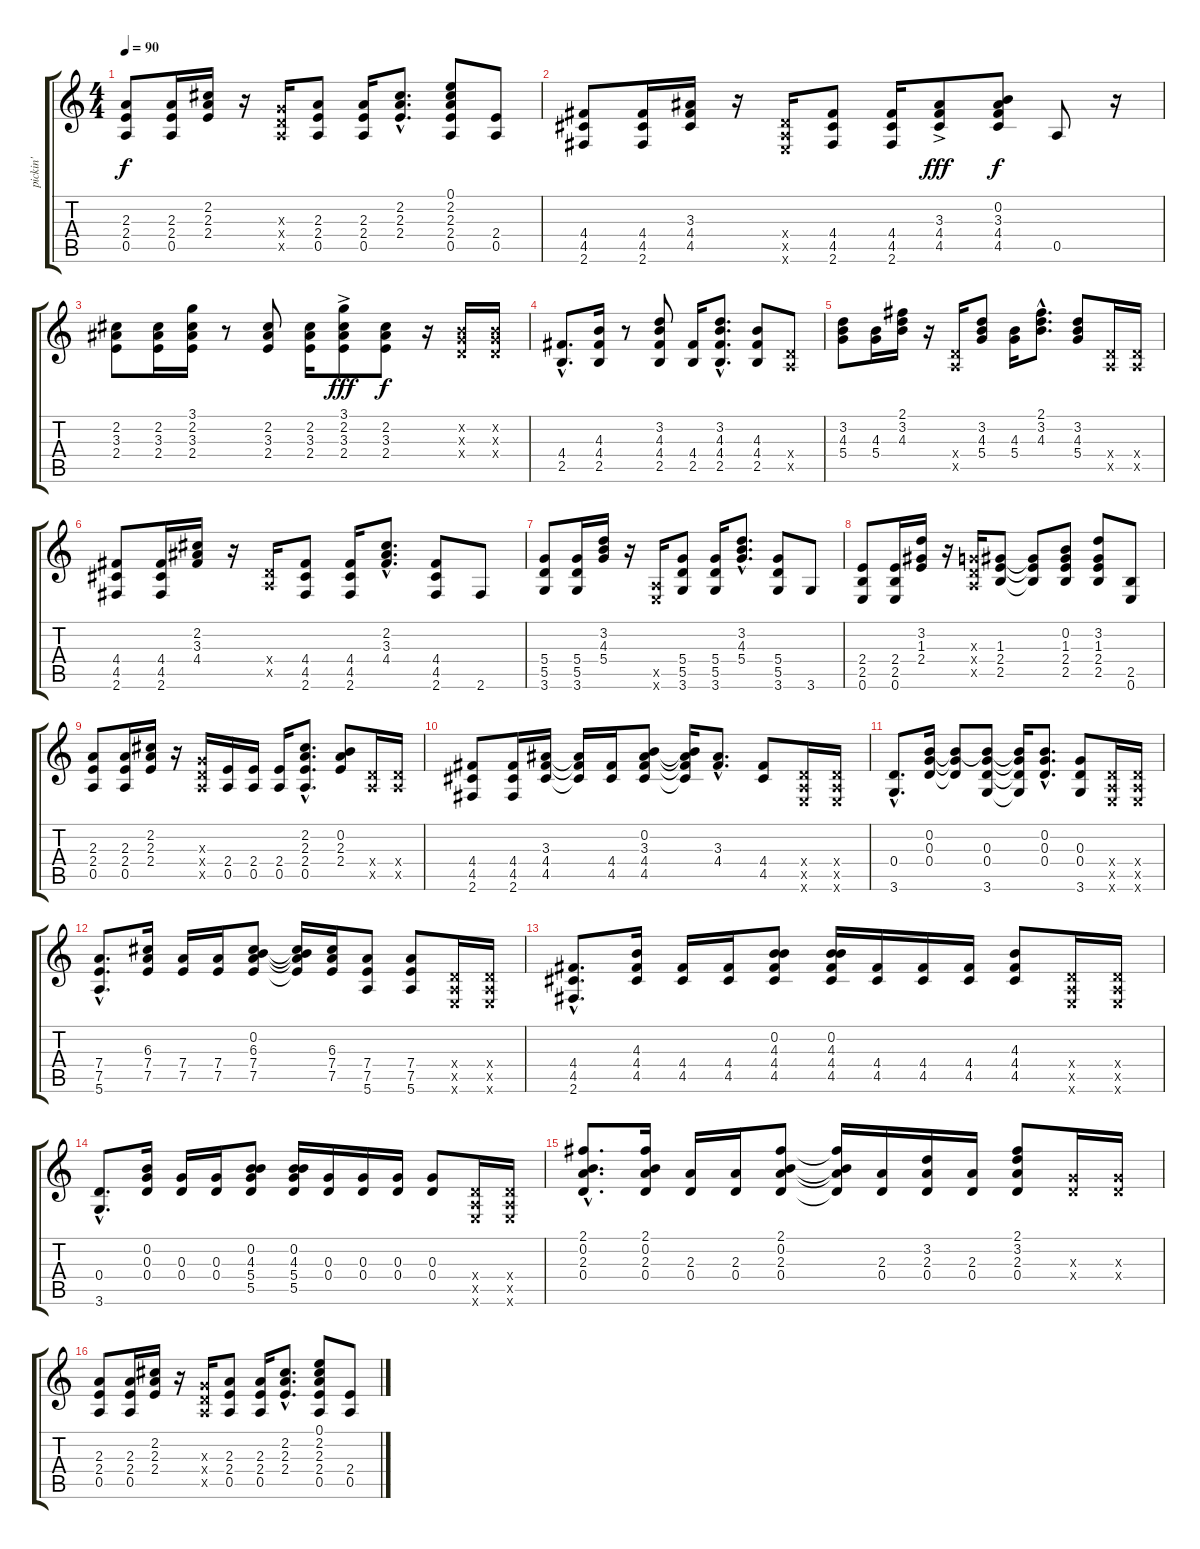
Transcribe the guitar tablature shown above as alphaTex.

\track ("pickin'" "pickin'") {instrument acousticguitarsteel}
\staff {score tabs}
\tuning (E4 B3 G3 D3 A2 E2) {hide}
\ts (4 4)
\tempo 90
\clef g2
\ks c
(2.3 2.4 0.5).8{dy f instrument acousticguitarsteel} (2.3 2.4 0.5).16 (2.2 2.3 2.4).16 r.16 (0.3{x} 0.4{x} 0.5{x}).16 (2.3 2.4 0.5).8 (2.3 2.4 0.5).16 (2.2{hac} 2.3{hac} 2.4{hac}).8{d} (0.1 2.2 2.3 2.4 0.5).8 (2.4 0.5).8 |
(4.4 4.5 2.6).8 (4.4 4.5 2.6).16 (3.3 4.4 4.5).16 r.16 (0.4{x} 0.5{x} 0.6{x}).16 (4.4 4.5 2.6).8 (4.4 4.5 2.6).16 (3.3 4.4 4.5{ac}).8{dy fff} (0.2 3.3 4.4 4.5).8{dy f} 0.5.8 r.16 |
(2.2 3.3 2.4).8 (2.2 3.3 2.4).16 (3.1 2.2 3.3 2.4).16 r.8 (2.2 3.3 2.4).8 (2.2 3.3 2.4).16 (3.1 2.2{ac} 3.3 2.4).8{dy fff} (2.2 3.3 2.4).8{dy f} r.16 (0.2{x} 0.3{x} 0.4{x}).16 (0.2{x} 0.3{x} 0.4{x}).16 |
(4.4{hac} 2.5{hac}).8{d} (4.3 4.4 2.5).16 r.8 (3.2 4.3 4.4 2.5).8 (4.4 2.5).16 (3.2{hac} 4.3{hac} 4.4{hac} 2.5).8{d} (4.3 4.4 2.5).8 (0.4{x} 0.5{x}).8 |
(3.2 4.3 5.4).8 (4.3 5.4).16 (2.1 3.2 4.3).16 r.16 (0.4{x} 0.5{x}).16 (3.2 4.3 5.4).8 (4.3 5.4).16 (2.1{hac} 3.2{hac} 4.3{hac}).8{d} (3.2 4.3 5.4).8 (0.4{x} 0.5{x}).16 (0.4{x} 0.5{x}).16 |
(4.4 4.5 2.6).8 (4.4 4.5 2.6).16 (2.2 3.3 4.4).16 r.16 (0.4{x} 0.5{x}).16 (4.4 4.5 2.6).8 (4.4 4.5 2.6).16 (2.2{hac} 3.3{hac} 4.4{hac}).8{d} (4.4 4.5 2.6).8 2.6.8 |
(5.4 5.5 3.6).8 (5.4 5.5 3.6).16 (3.2 4.3 5.4).16 r.16 (0.5{x} 0.6{x}).16 (5.4 5.5 3.6).8 (5.4 5.5 3.6).16 (3.2{hac} 4.3{hac} 5.4{hac}).8{d} (5.4 5.5 3.6).8 3.6.8 |
(2.4 2.5 0.6).8 (2.4 2.5 0.6).16 (3.2 1.3 2.4).16 r.16 (0.3{x} 0.4{x} 0.5{x}).16 (1.3 2.4 2.5).8 (1.3{t} 2.4{t} 2.5{t}).8 (0.2 1.3 2.4 2.5).8 (3.2 1.3 2.4 2.5).8 (2.5 0.6).8 |
(2.3 2.4 0.5).8 (2.3 2.4 0.5).16 (2.2 2.3 2.4).16 r.16 (0.3{x} 0.4{x} 0.5{x}).16 (2.4 0.5).16 (2.4 0.5).16 (2.4 0.5).16 (2.2{hac} 2.3{hac} 2.4{hac} 0.5{hac}).8{d} (0.2 2.3 2.4).8 (0.4{x} 0.5{x}).16 (0.4{x} 0.5{x}).16 |
(4.4 4.5 2.6).8 (4.4 4.5 2.6).16 (3.3 4.4 4.5).16 (3.3{t} 4.4{t} 4.5{t}).16 (4.4 4.5).16 (0.2 3.3 4.4 4.5).8 (0.2{t} 3.3{t} 4.4{t} 4.5{t}).16 (3.3{hac} 4.4{hac}).8{d} (4.4 4.5).8 (0.4{x} 0.5{x} 0.6{x}).16 (0.4{x} 0.5{x} 0.6{x}).16 |
(0.4{hac} 3.6{hac}).8{d} (0.2 0.3 0.4).16 (0.2{t} 0.3{t} 0.4{t}).8 (0.2{t} 0.3 0.4 3.6).8 (0.2{t} 0.3{t} 0.4{t} 3.6{t}).16 (0.2{hac} 0.3{hac} 0.4{hac}).8{d} (0.3 0.4 3.6).8 (0.4{x} 0.5{x} 0.6{x}).16 (0.4{x} 0.5{x} 0.6{x}).16 |
(7.4{hac} 7.5{hac} 5.6{hac}).8{d} (6.3 7.4 7.5).16 (7.4 7.5).16 (7.4 7.5).16 (0.2 6.3 7.4 7.5).8 (0.2{t} 6.3{t} 7.4{t} 7.5{t}).16 (6.3 7.4 7.5).16 (7.4 7.5 5.6).8 (7.4 7.5 5.6).8 (0.4{x} 0.5{x} 0.6{x}).16 (0.4{x} 0.5{x} 0.6{x}).16 |
(4.4{hac} 4.5{hac} 2.6{hac}).8{d} (4.3 4.4 4.5).16 (4.4 4.5).16 (4.4 4.5).16 (0.2 4.3 4.4 4.5).8 (0.2 4.3 4.4 4.5).16 (4.4 4.5).16 (4.4 4.5).16 (4.4 4.5).16 (4.3 4.4 4.5).8 (0.4{x} 0.5{x} 0.6{x}).16 (0.4{x} 0.5{x} 0.6{x}).16 |
(0.4{hac} 3.6{hac}).8{d} (0.2 0.3 0.4).16 (0.3 0.4).16 (0.3 0.4).16 (0.2 4.3 5.4 5.5).8 (0.2 4.3 5.4 5.5).16 (0.3 0.4).16 (0.3 0.4).16 (0.3 0.4).16 (0.3 0.4).8 (0.4{x} 0.5{x} 0.6{x}).16 (0.4{x} 0.5{x} 0.6{x}).16 |
(2.1{hac} 0.2{hac} 2.3{hac} 0.4{hac}).8{d} (2.1 0.2 2.3 0.4).16 (2.3 0.4).16 (2.3 0.4).16 (2.1 0.2 2.3 0.4).8 (2.1{t} 0.2{t} 2.3{t} 0.4{t}).16 (2.3 0.4).16 (3.2 2.3 0.4).16 (2.3 0.4).16 (2.1 3.2 2.3 0.4).8 (0.3{x} 0.4{x}).16 (0.3{x} 0.4{x}).16 |
(2.3 2.4 0.5).8 (2.3 2.4 0.5).16 (2.2 2.3 2.4).16 r.16 (0.3{x} 0.4{x} 0.5{x}).16 (2.3 2.4 0.5).8 (2.3 2.4 0.5).16 (2.2{hac} 2.3{hac} 2.4{hac}).8{d} (0.1 2.2 2.3 2.4 0.5).8 (2.4 0.5).8
